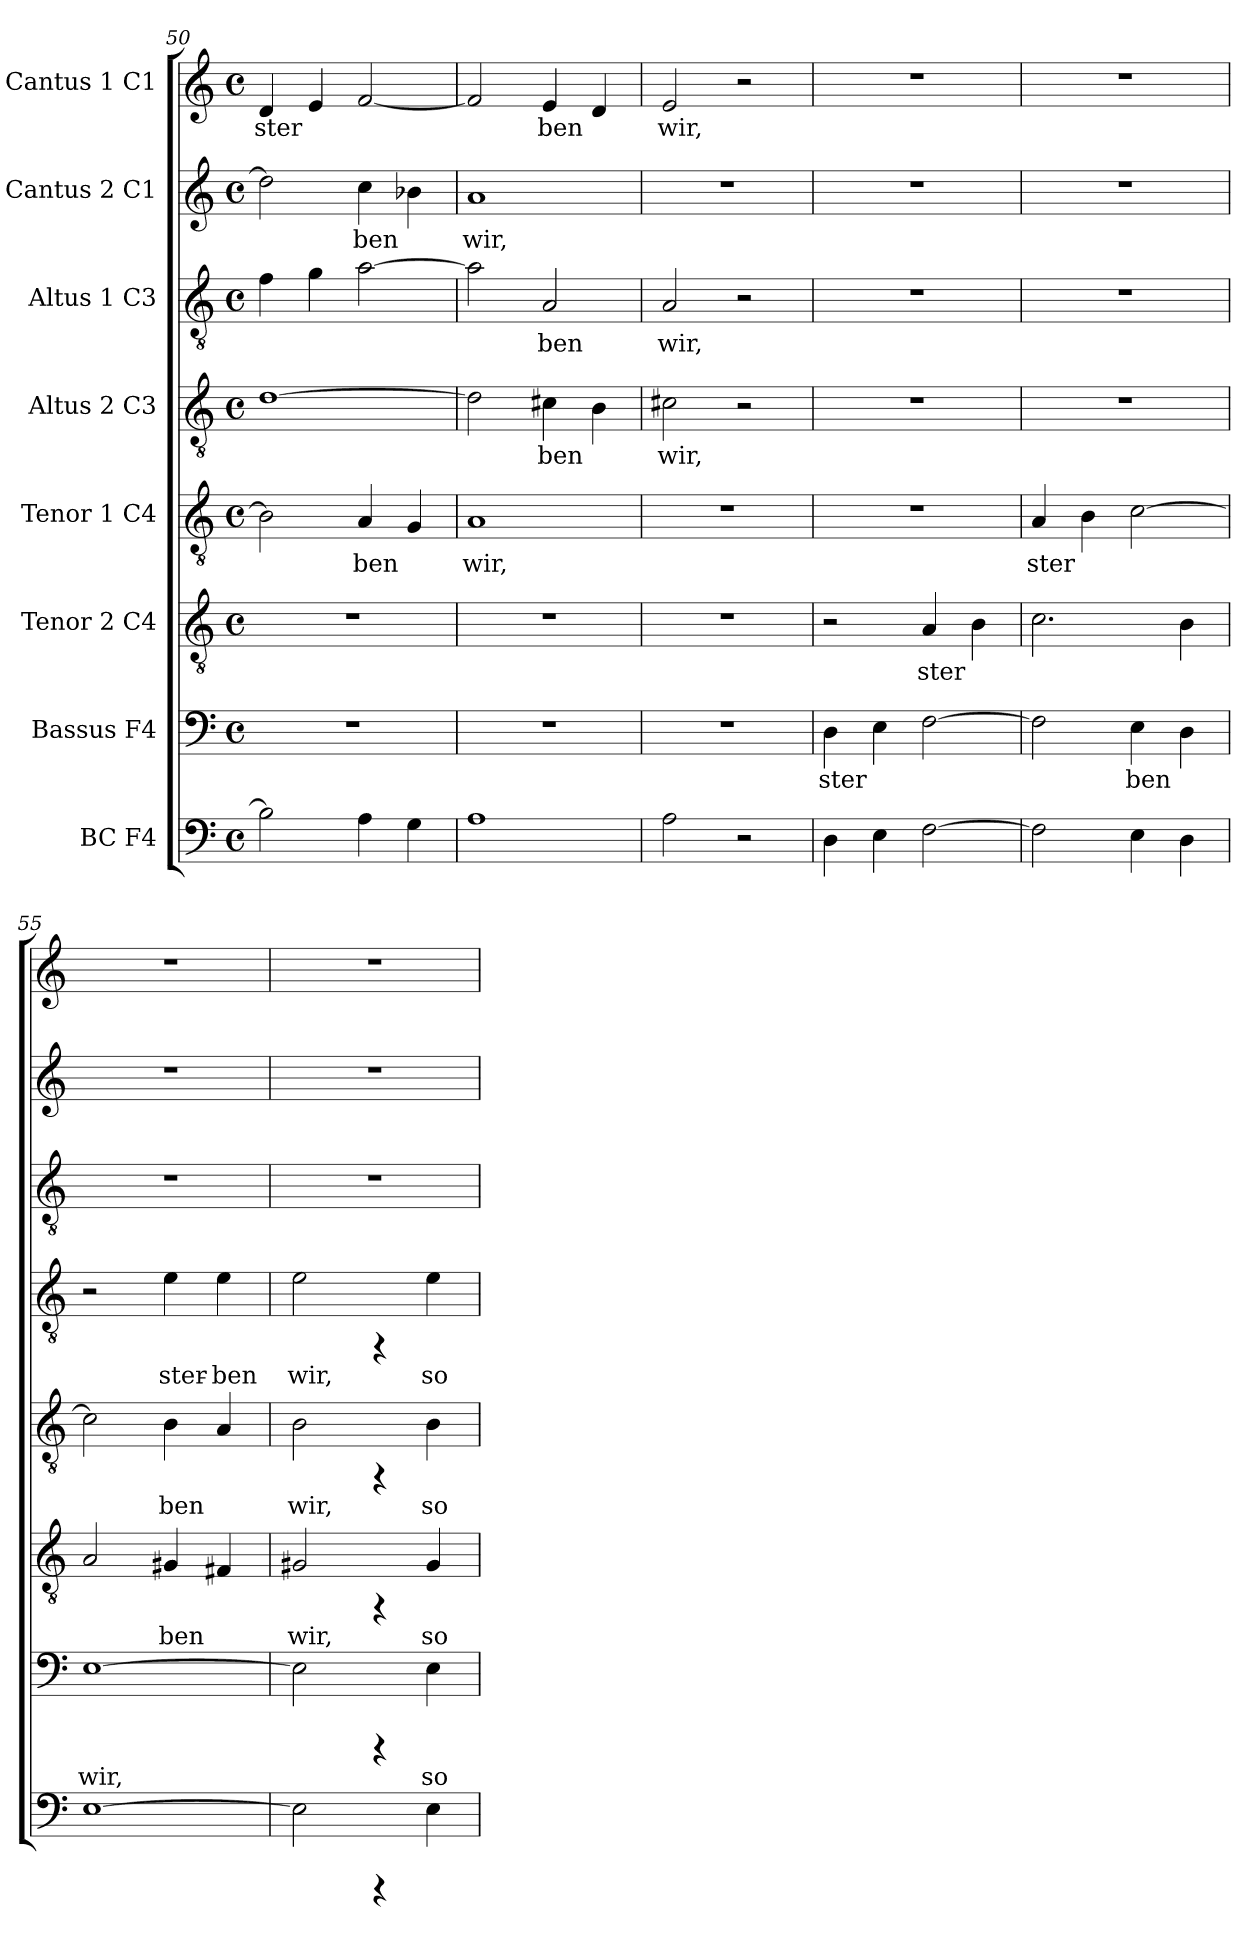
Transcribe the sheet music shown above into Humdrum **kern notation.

**kern	**kern	**text	**kern	**text	**kern	**text	**kern	**text	**kern	**text	**kern	**text	**kern	**text
*part8	*part7	*part7	*part6	*part6	*part5	*part5	*part4	*part4	*part3	*part3	*part2	*part2	*part1	*part1
*staff8	*staff7	*staff7	*staff6	*staff6	*staff5	*staff5	*staff4	*staff4	*staff3	*staff3	*staff2	*staff2	*staff1	*staff1
*I"BC  F4	*I"Bassus  F4	*	*I"Tenor 2  C4	*	*I"Tenor 1  C4	*	*I"Altus 2  C3	*	*I"Altus 1  C3	*	*I"Cantus 2  C1	*	*I"Cantus 1  C1	*
*clefF4	*clefF4	*	*clefGv2	*	*clefGv2	*	*clefGv2	*	*clefGv2	*	*clefG2	*	*clefG2	*
*k[]	*k[]	*	*k[]	*	*k[]	*	*k[]	*	*k[]	*	*k[]	*	*k[]	*
*C:	*C:	*	*C:	*	*C:	*	*C:	*	*C:	*	*C:	*	*C:	*
*M4/4	*M4/4	*	*M4/4	*	*M4/4	*	*M4/4	*	*M4/4	*	*M4/4	*	*M4/4	*
*met(c)	*met(c)	*	*met(c)	*	*met(c)	*	*met(c)	*	*met(c)	*	*met(c)	*	*met(c)	*
=50	=50	=50	=50	=50	=50	=50	=50	=50	=50	=50	=50	=50	=50	=50
!	!	!	!	!	!	!LO:LY:b:cj	!	!LO:LY:b:cj	!	!LO:LY:b:cj	!	!LO:LY:b:cj	!	!LO:LY:b:cj
2B-\]	1r	.	1r	.	2B-\]	--	[>1d	--	4f\	--	2dd\]	--	4d/	ster-
!	!	!	!	!	!	!	!	!	!	!LO:LY:b:cj	!	!	!	!LO:LY:b:cj
.	.	.	.	.	.	.	.	.	4g\	--	.	.	4e/	--
!	!	!	!	!	!	!LO:LY:b:cj	!	!	!	!LO:LY:b:cj	!	!LO:LY:b:cj	!	!LO:LY:b:cj
4A\	.	.	.	.	4A/	-ben	.	.	[>2a\	--	4cc\	-ben	[<2f/	--
!	!	!	!	!	!	!LO:LY:b:cj	!	!	!	!	!	!LO:LY:b:cj	!	!
4G\	.	.	.	.	4G/	.	.	.	.	.	4b-X\	.	.	.
=51	=51	=51	=51	=51	=51	=51	=51	=51	=51	=51	=51	=51	=51	=51
!	!	!	!	!	!	!LO:LY:b:cj	!	!LO:LY:b:cj	!	!LO:LY:b:cj	!	!LO:LY:b:cj	!	!LO:LY:b:cj
1A	1r	.	1r	.	1A	wir,	2d\]	--	2a\]	--	1a	wir,	2f/]	--
!	!	!	!	!	!	!	!	!LO:LY:b:cj	!	!LO:LY:b:cj	!	!	!	!LO:LY:b:cj
.	.	.	.	.	.	.	4c#X\	-ben	2A/	-ben	.	.	4e/	-ben
!	!	!	!	!	!	!	!	!LO:LY:b:cj	!	!	!	!	!	!LO:LY:b:cj
.	.	.	.	.	.	.	4B\	.	.	.	.	.	4d/	.
=52	=52	=52	=52	=52	=52	=52	=52	=52	=52	=52	=52	=52	=52	=52
!	!	!	!	!	!	!	!	!LO:LY:b:cj	!	!LO:LY:b:cj	!	!	!	!LO:LY:b:cj
2A\	1r	.	1r	.	1r	.	2c#X\	wir,	2A/	wir,	1r	.	2e/	wir,
2r	.	.	.	.	.	.	2r	.	2r	.	.	.	2r	.
=53	=53	=53	=53	=53	=53	=53	=53	=53	=53	=53	=53	=53	=53	=53
!	!	!LO:LY:b:cj	!	!	!	!	!	!	!	!	!	!	!	!
4D\	4D\	ster-	2r	.	1r	.	1r	.	1r	.	1r	.	1r	.
!	!	!LO:LY:b:cj	!	!	!	!	!	!	!	!	!	!	!	!
4E\	4E\	--	.	.	.	.	.	.	.	.	.	.	.	.
!	!	!LO:LY:b:cj	!	!LO:LY:b:cj	!	!	!	!	!	!	!	!	!	!
[>2F\	[>2F\	--	4A/	ster-	.	.	.	.	.	.	.	.	.	.
!	!	!	!	!LO:LY:b:cj	!	!	!	!	!	!	!	!	!	!
.	.	.	4B\	--	.	.	.	.	.	.	.	.	.	.
=54	=54	=54	=54	=54	=54	=54	=54	=54	=54	=54	=54	=54	=54	=54
!	!	!LO:LY:b:cj	!	!LO:LY:b:cj	!	!LO:LY:b:cj	!	!	!	!	!	!	!	!
2F\]	2F\]	--	2.c\	--	4A/	ster-	1r	.	1r	.	1r	.	1r	.
!	!	!	!	!	!	!LO:LY:b:cj	!	!	!	!	!	!	!	!
.	.	.	.	.	4B\	--	.	.	.	.	.	.	.	.
!	!	!LO:LY:b:cj	!	!	!	!LO:LY:b:cj	!	!	!	!	!	!	!	!
4E\	4E\	-ben	.	.	[>2c\	--	.	.	.	.	.	.	.	.
!	!	!LO:LY:b:cj	!	!LO:LY:b:cj	!	!	!	!	!	!	!	!	!	!
4D\	4D\	.	4B\	--	.	.	.	.	.	.	.	.	.	.
=55	=55	=55	=55	=55	=55	=55	=55	=55	=55	=55	=55	=55	=55	=55
!	!	!LO:LY:b:cj	!	!LO:LY:b:cj	!	!LO:LY:b:cj	!	!	!	!	!	!	!	!
[>1E	[>1E	wir,	2A/	--	2c\]	--	2r	.	1r	.	1r	.	1r	.
!	!	!	!	!LO:LY:b:cj	!	!LO:LY:b:cj	!	!LO:LY:b:cj	!	!	!	!	!	!
.	.	.	4G#X/	-ben	4B\	-ben	4e\	ster-	.	.	.	.	.	.
!	!	!	!	!LO:LY:b:cj	!	!LO:LY:b:cj	!	!LO:LY:b:cj	!	!	!	!	!	!
.	.	.	4F#X/	.	4A/	.	4e\	-ben	.	.	.	.	.	.
=56	=56	=56	=56	=56	=56	=56	=56	=56	=56	=56	=56	=56	=56	=56
!	!	!LO:LY:b:cj	!	!LO:LY:b:cj	!	!LO:LY:b:cj	!	!LO:LY:b:cj	!	!	!	!	!	!
2E\]	2E\]	.	2G#X/	wir,	2B\	wir,	2e\	wir,	1r	.	1r	.	1r	.
4rCCC	4rCCC	.	4rFF	.	4rFF	.	4rFF	.	.	.	.	.	.	.
!	!	!LO:LY:b:cj	!	!LO:LY:b:cj	!	!LO:LY:b:cj	!	!LO:LY:b:cj	!	!	!	!	!	!
4E\	4E\	so	4G#/	so	4B\	so	4e\	so	.	.	.	.	.	.
=	=	=	=	=	=	=	=	=	=	=	=	=	=	=
*-	*-	*-	*-	*-	*-	*-	*-	*-	*-	*-	*-	*-	*-	*-
